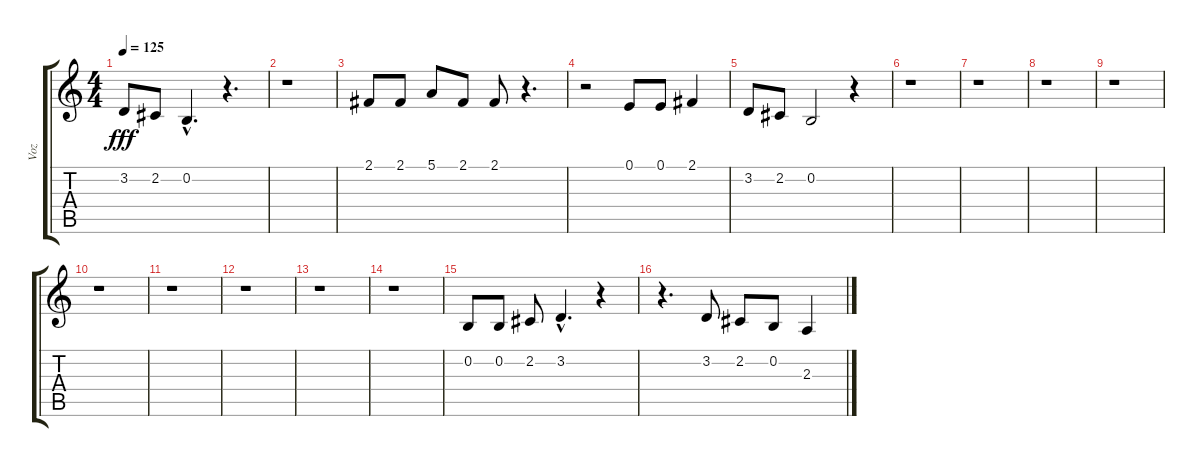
\track ("Voz" "Voz") {instrument brightacousticpiano}
\staff {score tabs}
\tuning (E4 B3 G3 D3 A2 E2) {hide}
\ts (4 4)
\tempo 125
\clef g2
\ks c
3.2.8{dy fff} 2.2.8 0.2{hac}.4{d} r.4{d} |
r.1 |
2.1.8 2.1.8 5.1.8 2.1.8 2.1.8 r.4{d} |
r.2 0.1.8 0.1.8 2.1.4 |
3.2.8 2.2.8 0.2.2 r.4 |
r.1 |
r.1 |
r.1 |
r.1 |
r.1 |
r.1 |
r.1 |
r.1 |
r.1 |
0.2.8 0.2.8 2.2.8 3.2{hac}.4{d} r.4 |
r.4{d} 3.2.8 2.2.8 0.2.8 2.3.4
